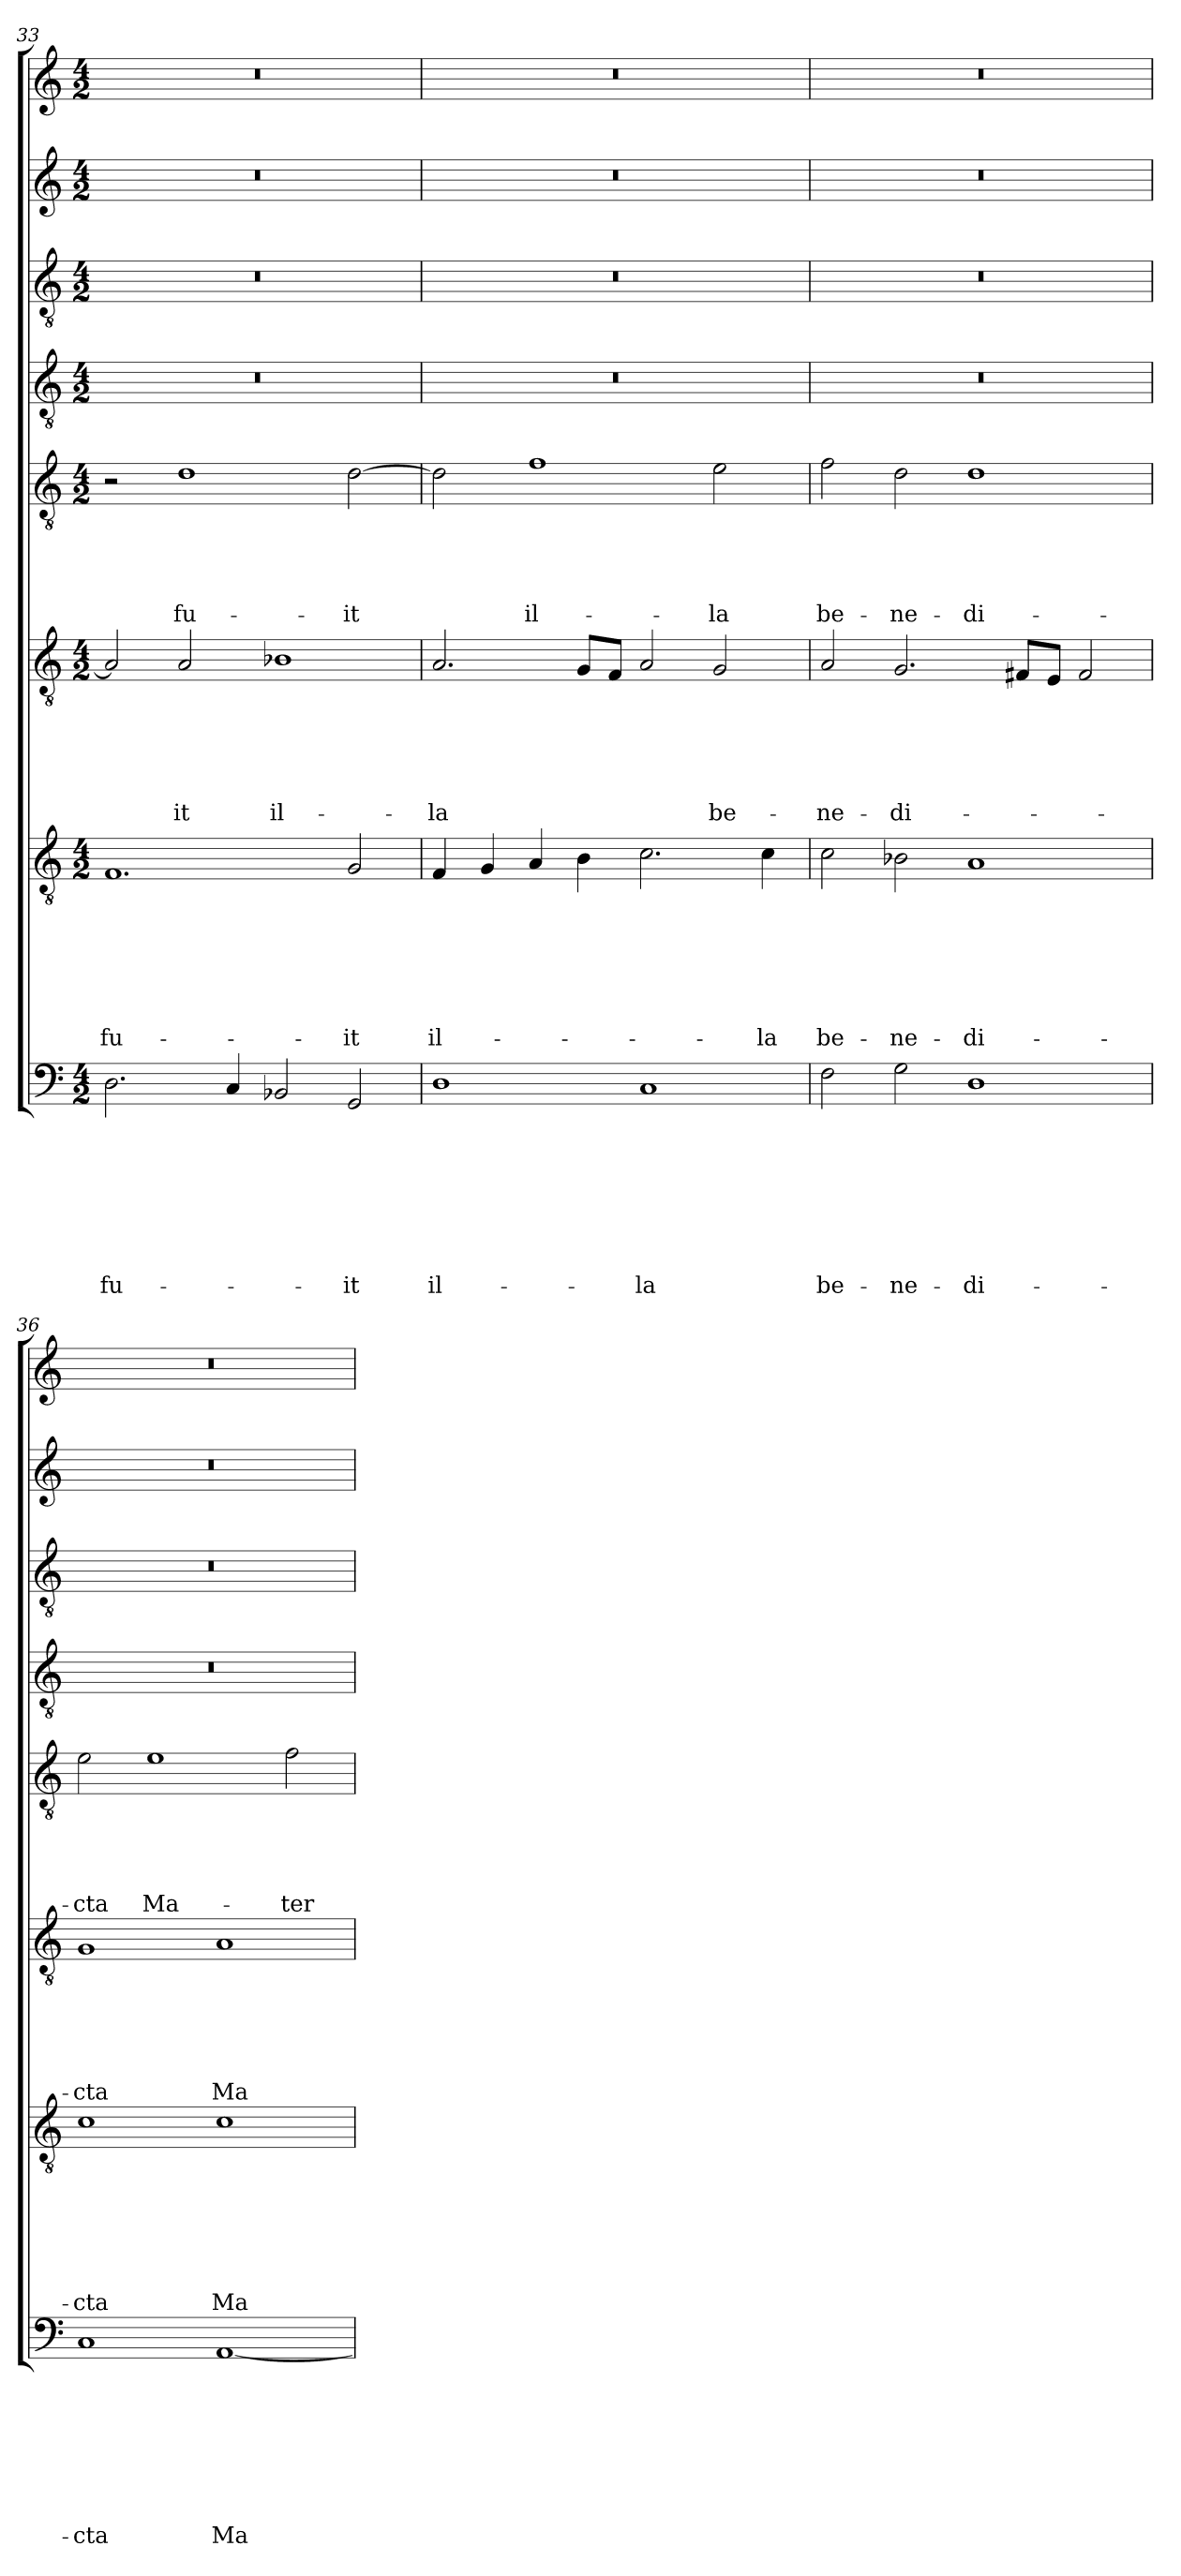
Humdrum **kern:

**kern	**text	**text	**text	**text	**text	**text	**text	**text	**kern	**text	**text	**text	**text	**text	**text	**text	**kern	**text	**text	**text	**text	**text	**text	**kern	**text	**text	**text	**text	**text	**kern	**kern	**kern	**kern
*part8	*part8	*part8	*part8	*part8	*part8	*part8	*part8	*part8	*part7	*part7	*part7	*part7	*part7	*part7	*part7	*part7	*part6	*part6	*part6	*part6	*part6	*part6	*part6	*part5	*part5	*part5	*part5	*part5	*part5	*part4	*part3	*part2	*part1
*staff8	*staff8	*staff8	*staff8	*staff8	*staff8	*staff8	*staff8	*staff8	*staff7	*staff7	*staff7	*staff7	*staff7	*staff7	*staff7	*staff7	*staff6	*staff6	*staff6	*staff6	*staff6	*staff6	*staff6	*staff5	*staff5	*staff5	*staff5	*staff5	*staff5	*staff4	*staff3	*staff2	*staff1
*clefF4	*	*	*	*	*	*	*	*	*clefGv2	*	*	*	*	*	*	*	*clefGv2	*	*	*	*	*	*	*clefGv2	*	*	*	*	*	*clefGv2	*clefGv2	*clefG2	*clefG2
*k[]	*	*	*	*	*	*	*	*	*k[]	*	*	*	*	*	*	*	*k[]	*	*	*	*	*	*	*k[]	*	*	*	*	*	*k[]	*k[]	*k[]	*k[]
*a:	*	*	*	*	*	*	*	*	*a:	*	*	*	*	*	*	*	*a:	*	*	*	*	*	*	*a:	*	*	*	*	*	*a:	*a:	*a:	*a:
*M4/2	*	*	*	*	*	*	*	*	*M4/2	*	*	*	*	*	*	*	*M4/2	*	*	*	*	*	*	*M4/2	*	*	*	*	*	*M4/2	*M4/2	*M4/2	*M4/2
=33	=33	=33	=33	=33	=33	=33	=33	=33	=33	=33	=33	=33	=33	=33	=33	=33	=33	=33	=33	=33	=33	=33	=33	=33	=33	=33	=33	=33	=33	=33	=33	=33	=33
!	!	!	!	!	!	!	!	!LO:LY:b	!	!	!	!	!	!	!	!LO:LY:b	!	!	!	!	!	!	!	!	!	!	!	!	!	!	!	!	!
2.D\	.	.	.	.	.	.	.	fu-	1.F	.	.	.	.	.	.	fu-	2A/]	.	.	.	.	.	.	2r	.	.	.	.	.	0r	0r	0r	0r
!	!	!	!	!	!	!	!	!	!	!	!	!	!	!	!	!	!	!	!	!	!	!	!LO:LY:b	!	!	!	!	!	!LO:LY:b	!	!	!	!
.	.	.	.	.	.	.	.	.	.	.	.	.	.	.	.	.	2A/	.	.	.	.	.	-it	1d	.	.	.	.	fu-	.	.	.	.
4C/	.	.	.	.	.	.	.	.	.	.	.	.	.	.	.	.	.	.	.	.	.	.	.	.	.	.	.	.	.	.	.	.	.
!	!	!	!	!	!	!	!	!	!	!	!	!	!	!	!	!	!	!	!	!	!	!	!LO:LY:b	!	!	!	!	!	!	!	!	!	!
2BB-X/	.	.	.	.	.	.	.	.	.	.	.	.	.	.	.	.	1B-X	.	.	.	.	.	il-	.	.	.	.	.	.	.	.	.	.
!	!	!	!	!	!	!	!	!LO:LY:b	!	!	!	!	!	!	!	!LO:LY:b	!	!	!	!	!	!	!	!	!	!	!	!	!LO:LY:b	!	!	!	!
2GG/	.	.	.	.	.	.	.	-it	2G/	.	.	.	.	.	.	-it	.	.	.	.	.	.	.	[2d\	.	.	.	.	-it	.	.	.	.
=34	=34	=34	=34	=34	=34	=34	=34	=34	=34	=34	=34	=34	=34	=34	=34	=34	=34	=34	=34	=34	=34	=34	=34	=34	=34	=34	=34	=34	=34	=34	=34	=34	=34
!	!	!	!	!	!	!	!	!LO:LY:b	!	!	!	!	!	!	!	!LO:LY:b	!	!	!	!	!	!	!LO:LY:b	!	!	!	!	!	!	!	!	!	!
1D	.	.	.	.	.	.	.	il-	4F/	.	.	.	.	.	.	il-	2.A/	.	.	.	.	.	-la	2d\]	.	.	.	.	.	0r	0r	0r	0r
.	.	.	.	.	.	.	.	.	4G/	.	.	.	.	.	.	.	.	.	.	.	.	.	.	.	.	.	.	.	.	.	.	.	.
!	!	!	!	!	!	!	!	!	!	!	!	!	!	!	!	!	!	!	!	!	!	!	!	!	!	!	!	!	!LO:LY:b	!	!	!	!
.	.	.	.	.	.	.	.	.	4A/	.	.	.	.	.	.	.	.	.	.	.	.	.	.	1f	.	.	.	.	il-	.	.	.	.
.	.	.	.	.	.	.	.	.	4B\	.	.	.	.	.	.	.	8G/L	.	.	.	.	.	.	.	.	.	.	.	.	.	.	.	.
.	.	.	.	.	.	.	.	.	.	.	.	.	.	.	.	.	8F/J	.	.	.	.	.	.	.	.	.	.	.	.	.	.	.	.
!	!	!	!	!	!	!	!	!LO:LY:b	!	!	!	!	!	!	!	!	!	!	!	!	!	!	!	!	!	!	!	!	!	!	!	!	!
1C	.	.	.	.	.	.	.	-la	2.c\	.	.	.	.	.	.	.	2A/	.	.	.	.	.	.	.	.	.	.	.	.	.	.	.	.
!	!	!	!	!	!	!	!	!	!	!	!	!	!	!	!	!	!	!	!	!	!	!	!LO:LY:b	!	!	!	!	!	!LO:LY:b	!	!	!	!
.	.	.	.	.	.	.	.	.	.	.	.	.	.	.	.	.	2G/	.	.	.	.	.	be-	2e\	.	.	.	.	-la	.	.	.	.
!	!	!	!	!	!	!	!	!	!	!	!	!	!	!	!	!LO:LY:b	!	!	!	!	!	!	!	!	!	!	!	!	!	!	!	!	!
.	.	.	.	.	.	.	.	.	4c\	.	.	.	.	.	.	-la	.	.	.	.	.	.	.	.	.	.	.	.	.	.	.	.	.
=35	=35	=35	=35	=35	=35	=35	=35	=35	=35	=35	=35	=35	=35	=35	=35	=35	=35	=35	=35	=35	=35	=35	=35	=35	=35	=35	=35	=35	=35	=35	=35	=35	=35
!	!	!	!	!	!	!	!	!LO:LY:b	!	!	!	!	!	!	!	!LO:LY:b	!	!	!	!	!	!	!LO:LY:b	!	!	!	!	!	!LO:LY:b	!	!	!	!
2F\	.	.	.	.	.	.	.	be-	2c\	.	.	.	.	.	.	be-	2A/	.	.	.	.	.	-ne-	2f\	.	.	.	.	be-	0r	0r	0r	0r
!	!	!	!	!	!	!	!	!LO:LY:b	!	!	!	!	!	!	!	!LO:LY:b	!	!	!	!	!	!	!LO:LY:b	!	!	!	!	!	!LO:LY:b	!	!	!	!
2G\	.	.	.	.	.	.	.	-ne-	2B-X\	.	.	.	.	.	.	-ne-	2.G/	.	.	.	.	.	-di-	2d\	.	.	.	.	-ne-	.	.	.	.
!	!	!	!	!	!	!	!	!LO:LY:b	!	!	!	!	!	!	!	!LO:LY:b	!	!	!	!	!	!	!	!	!	!	!	!	!LO:LY:b	!	!	!	!
1D	.	.	.	.	.	.	.	-di-	1A	.	.	.	.	.	.	-di-	.	.	.	.	.	.	.	1d	.	.	.	.	-di-	.	.	.	.
.	.	.	.	.	.	.	.	.	.	.	.	.	.	.	.	.	8F#X/L	.	.	.	.	.	.	.	.	.	.	.	.	.	.	.	.
.	.	.	.	.	.	.	.	.	.	.	.	.	.	.	.	.	8E/J	.	.	.	.	.	.	.	.	.	.	.	.	.	.	.	.
.	.	.	.	.	.	.	.	.	.	.	.	.	.	.	.	.	2F#/	.	.	.	.	.	.	.	.	.	.	.	.	.	.	.	.
!!LO:LB:g=z
=36	=36	=36	=36	=36	=36	=36	=36	=36	=36	=36	=36	=36	=36	=36	=36	=36	=36	=36	=36	=36	=36	=36	=36	=36	=36	=36	=36	=36	=36	=36	=36	=36	=36
!	!	!	!	!	!	!	!	!LO:LY:b	!	!	!	!	!	!	!	!LO:LY:b	!	!	!	!	!	!	!LO:LY:b	!	!	!	!	!	!LO:LY:b	!	!	!	!
1C	.	.	.	.	.	.	.	-cta	1c	.	.	.	.	.	.	-cta	1G	.	.	.	.	.	-cta	2e\	.	.	.	.	-cta	0r	0r	0r	0r
!	!	!	!	!	!	!	!	!	!	!	!	!	!	!	!	!	!	!	!	!	!	!	!	!	!	!	!	!	!LO:LY:b	!	!	!	!
.	.	.	.	.	.	.	.	.	.	.	.	.	.	.	.	.	.	.	.	.	.	.	.	1e	.	.	.	.	Ma-	.	.	.	.
!	!	!	!	!	!	!	!	!LO:LY:b	!	!	!	!	!	!	!	!LO:LY:b	!	!	!	!	!	!	!LO:LY:b	!	!	!	!	!	!	!	!	!	!
[1AA	.	.	.	.	.	.	.	Ma-	1c	.	.	.	.	.	.	Ma-	1A	.	.	.	.	.	Ma-	.	.	.	.	.	.	.	.	.	.
!	!	!	!	!	!	!	!	!	!	!	!	!	!	!	!	!	!	!	!	!	!	!	!	!	!	!	!	!	!LO:LY:b	!	!	!	!
.	.	.	.	.	.	.	.	.	.	.	.	.	.	.	.	.	.	.	.	.	.	.	.	2f\	.	.	.	.	-ter	.	.	.	.
=	=	=	=	=	=	=	=	=	=	=	=	=	=	=	=	=	=	=	=	=	=	=	=	=	=	=	=	=	=	=	=	=	=
*-	*-	*-	*-	*-	*-	*-	*-	*-	*-	*-	*-	*-	*-	*-	*-	*-	*-	*-	*-	*-	*-	*-	*-	*-	*-	*-	*-	*-	*-	*-	*-	*-	*-
